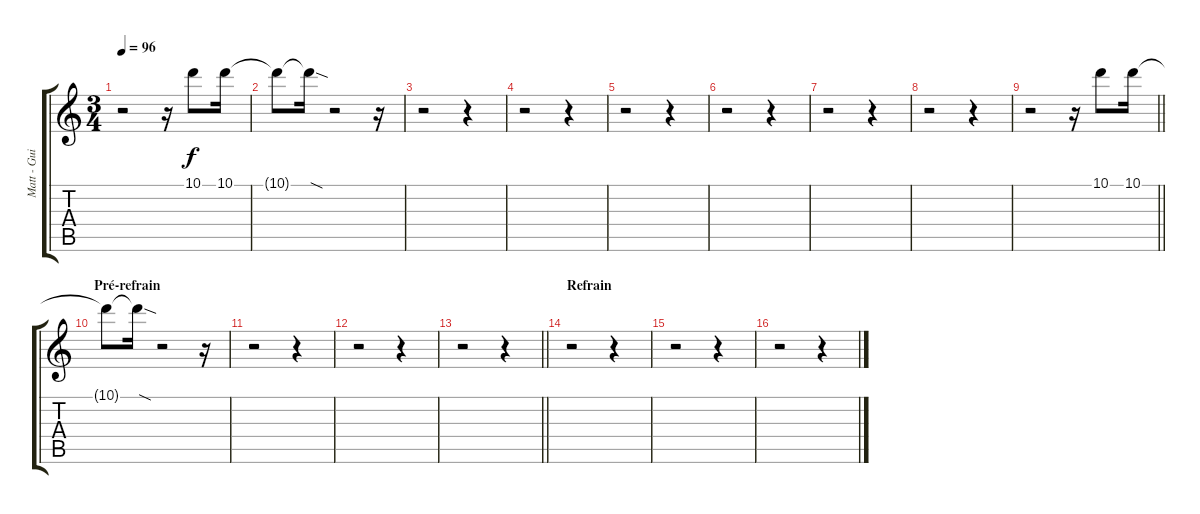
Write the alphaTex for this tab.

\track ("Matt - Guitar" "Matt - Gui") {instrument distortionguitar}
\staff {score tabs}
\tuning (E4 B3 G3 D3 A2 D2) {hide}
\ts (3 4)
\tempo 96
\clef g2
\ks c
r.2{dy f} r.16 10.1.8 10.1.16 |
10.1{t}.8 10.1{sod t}.16 r.2 r.16 |
r.2 r.4 |
r.2 r.4 |
r.2 r.4 |
r.2 r.4 |
r.2 r.4 |
r.2 r.4 |
\barLineRight lightlight
r.2 r.16 10.1.8 10.1.16 |
\section ("" "Pré-refrain")
10.1{t}.8 10.1{sod t}.16 r.2 r.16 |
r.2 r.4 |
r.2 r.4 |
\barLineRight lightlight
r.2 r.4 |
\section ("" "Refrain")
r.2 r.4 |
r.2 r.4 |
r.2 r.4
